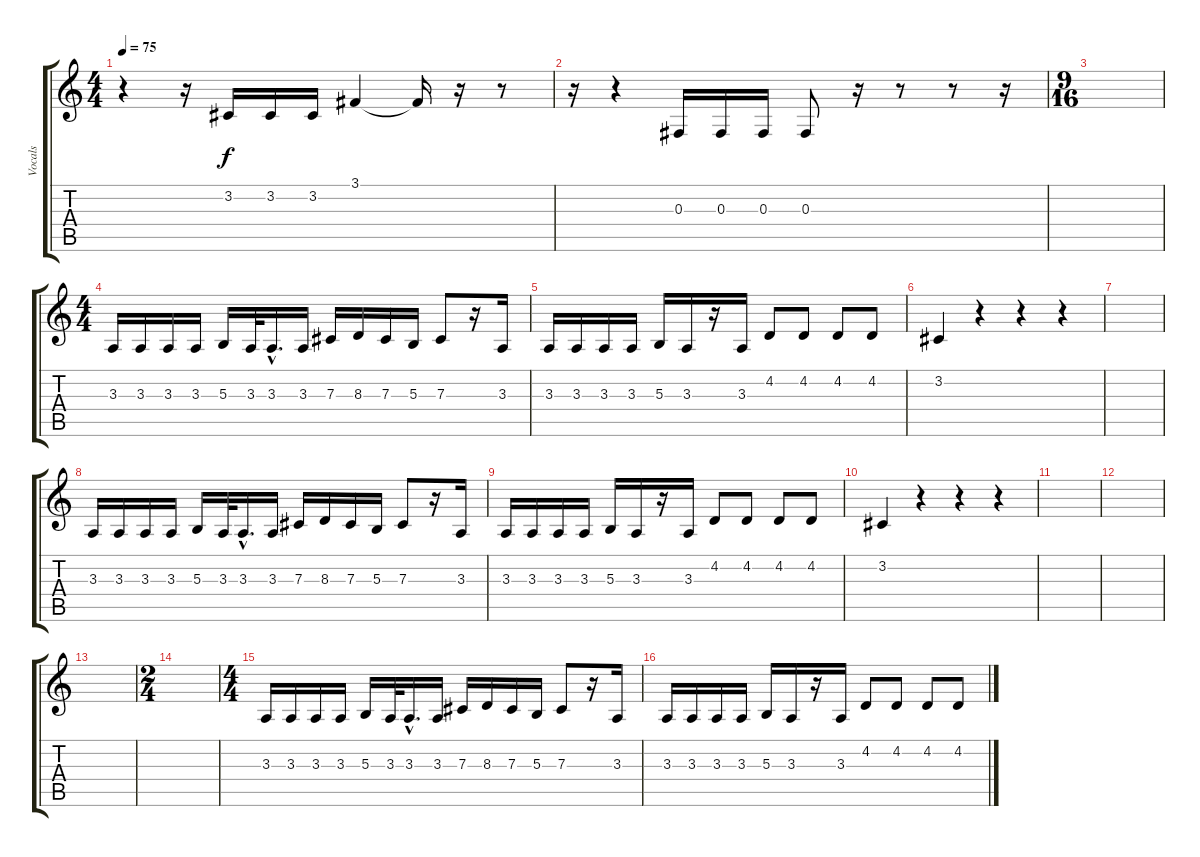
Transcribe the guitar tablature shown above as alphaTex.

\track ("Vocals" "Vocals") {instrument englishhorn}
\staff {score tabs}
\tuning (Eb4 Bb3 Gb3 Db3 Ab2 Eb2) {hide}
\ts (4 4)
\tempo 75
\clef g2
\ks c
r.4{dy f} r.16 3.2.16 3.2.16 3.2.16 3.1.4 3.1{t}.16 r.16 r.8 |
r.16 r.4 0.3.16 0.3.16 0.3.16 0.3.8 r.16 r.8 r.8 r.16 |
\ts (9 16)
|
\ts (4 4)
3.3.16 3.3.16 3.3.16 3.3.16 5.3.16 3.3.32 3.3{hac}.16{d} 3.3.16 7.3.16 8.3.16 7.3.16 5.3.16 7.3.8 r.16 3.3.16 |
3.3.16 3.3.16 3.3.16 3.3.16 5.3.16 3.3.16 r.16 3.3.16 4.2.8 4.2.8 4.2.8 4.2.8 |
3.2.4 r.4 r.4 r.4 |
|
3.3.16 3.3.16 3.3.16 3.3.16 5.3.16 3.3.32 3.3{hac}.16{d} 3.3.16 7.3.16 8.3.16 7.3.16 5.3.16 7.3.8 r.16 3.3.16 |
3.3.16 3.3.16 3.3.16 3.3.16 5.3.16 3.3.16 r.16 3.3.16 4.2.8 4.2.8 4.2.8 4.2.8 |
3.2.4 r.4 r.4 r.4 |
|
|
|
\ts (2 4)
|
\ts (4 4)
3.3.16 3.3.16 3.3.16 3.3.16 5.3.16 3.3.32 3.3{hac}.16{d} 3.3.16 7.3.16 8.3.16 7.3.16 5.3.16 7.3.8 r.16 3.3.16 |
3.3.16 3.3.16 3.3.16 3.3.16 5.3.16 3.3.16 r.16 3.3.16 4.2.8 4.2.8 4.2.8 4.2.8
